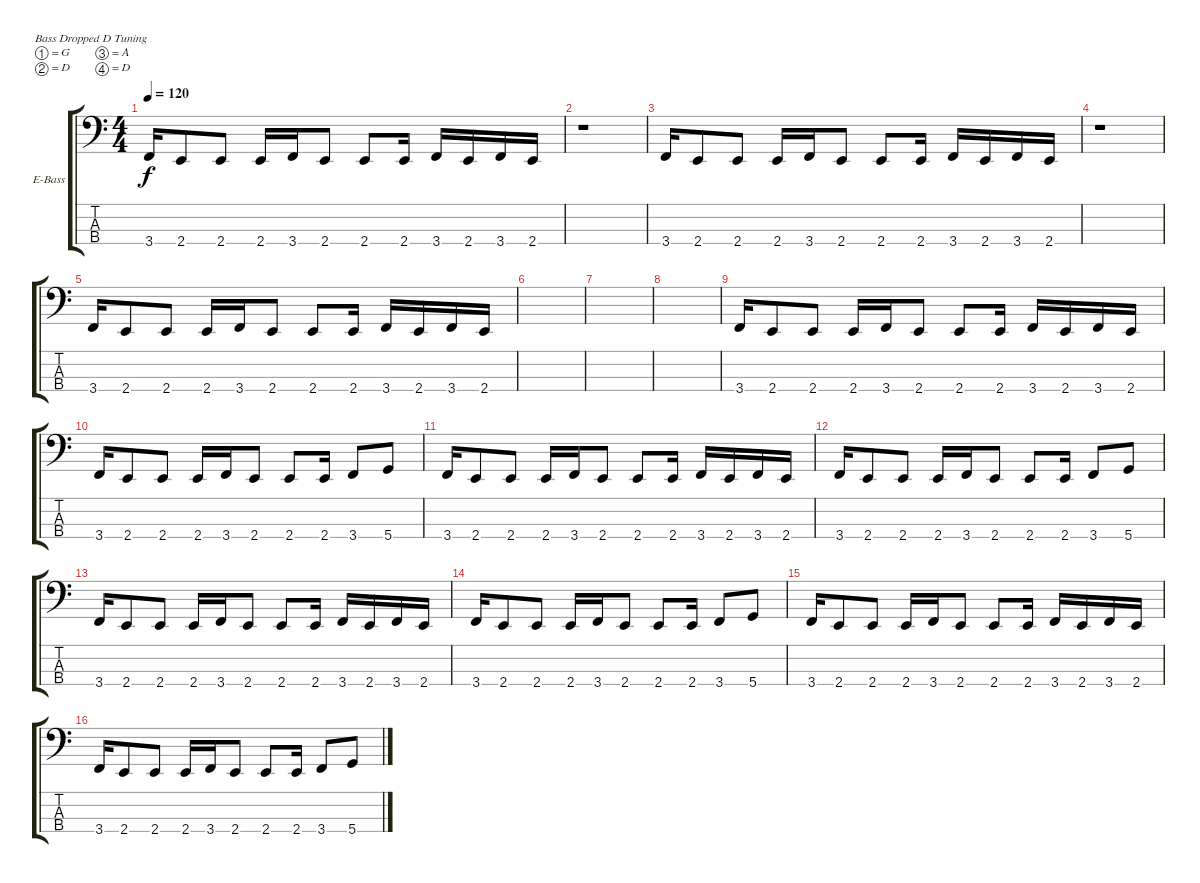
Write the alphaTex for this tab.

\bracketExtendMode groupsimilarinstruments
\firstSystemTrackNameOrientation horizontal
\otherSystemsTrackNameOrientation horizontal
\track ("Bass guitar (Oliver)" "E-Bass") {instrument electricbassfinger}
\staff {score tabs}
\tuning (G2 D2 A1 D1)
\ts (4 4)
\tempo 120
\clef f4
\ks c
3.4.16{dy f} 2.4.8 2.4.8 2.4.16 3.4.16 2.4.8 2.4.8 2.4.16 3.4.16 2.4.16 3.4.16 2.4.16 |
r.1 |
3.4.16 2.4.8 2.4.8 2.4.16 3.4.16 2.4.8 2.4.8 2.4.16 3.4.16 2.4.16 3.4.16 2.4.16 |
r.1 |
3.4.16 2.4.8 2.4.8 2.4.16 3.4.16 2.4.8 2.4.8 2.4.16 3.4.16 2.4.16 3.4.16 2.4.16 |
|
|
|
3.4.16 2.4.8 2.4.8 2.4.16 3.4.16 2.4.8 2.4.8 2.4.16 3.4.16 2.4.16 3.4.16 2.4.16 |
3.4.16 2.4.8 2.4.8 2.4.16 3.4.16 2.4.8 2.4.8 2.4.16 3.4.8 5.4.8 |
3.4.16 2.4.8 2.4.8 2.4.16 3.4.16 2.4.8 2.4.8 2.4.16 3.4.16 2.4.16 3.4.16 2.4.16 |
3.4.16 2.4.8 2.4.8 2.4.16 3.4.16 2.4.8 2.4.8 2.4.16 3.4.8 5.4.8 |
3.4.16 2.4.8 2.4.8 2.4.16 3.4.16 2.4.8 2.4.8 2.4.16 3.4.16 2.4.16 3.4.16 2.4.16 |
3.4.16 2.4.8 2.4.8 2.4.16 3.4.16 2.4.8 2.4.8 2.4.16 3.4.8 5.4.8 |
3.4.16 2.4.8 2.4.8 2.4.16 3.4.16 2.4.8 2.4.8 2.4.16 3.4.16 2.4.16 3.4.16 2.4.16 |
3.4.16 2.4.8 2.4.8 2.4.16 3.4.16 2.4.8 2.4.8 2.4.16 3.4.8 5.4.8
